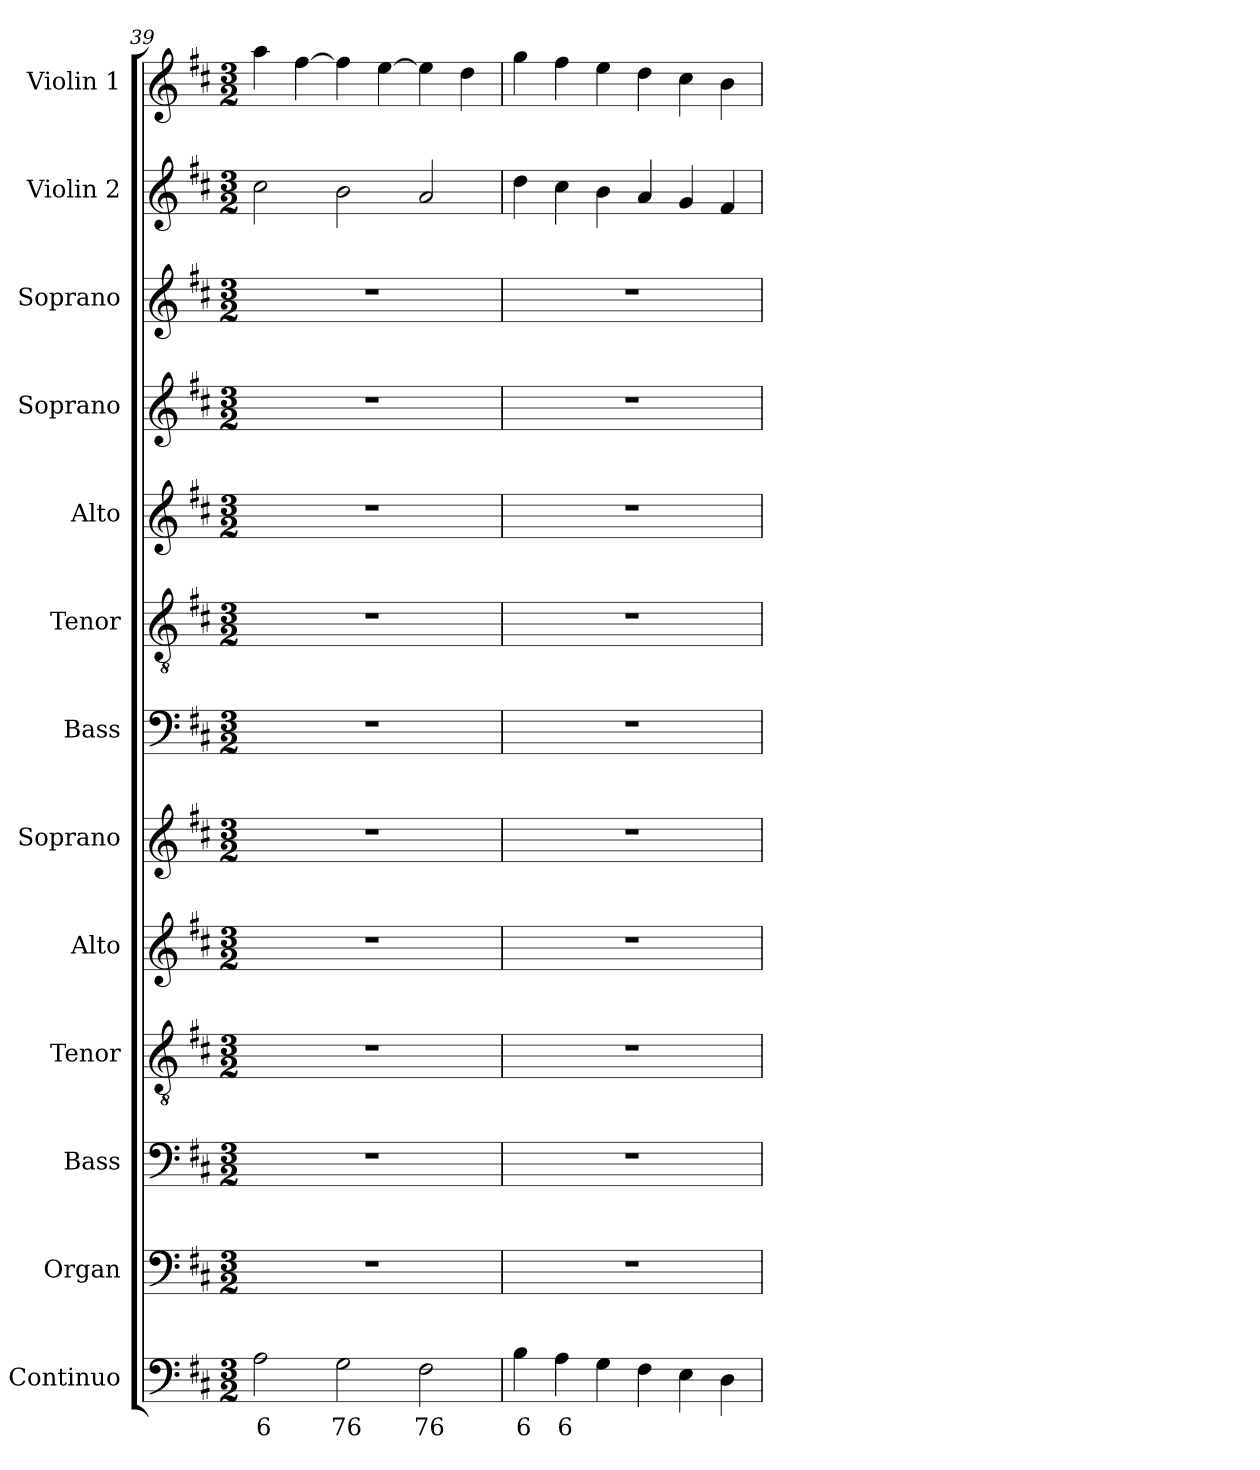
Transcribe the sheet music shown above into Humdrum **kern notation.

**kern	**text	**kern	**kern	**kern	**kern	**kern	**kern	**kern	**kern	**kern	**kern	**kern	**kern
*part13	*part13	*part12	*part11	*part10	*part9	*part8	*part7	*part6	*part5	*part4	*part3	*part2	*part1
*staff13	*staff13	*staff12	*staff11	*staff10	*staff9	*staff8	*staff7	*staff6	*staff5	*staff4	*staff3	*staff2	*staff1
*I"Continuo	*	*I"Organ	*I"Bass	*I"Tenor	*I"Alto	*I"Soprano	*I"Bass	*I"Tenor	*I"Alto	*I"Soprano	*I"Soprano	*I"Violin 2	*I"Violin 1
*I'Cont.	*	*I'Org.	*I'B.	*I'T.	*I'A.	*I'S.	*I'B.	*I'T.	*I'A.	*I'S.	*I'S.	*I'Vln. 2	*I'Vln. 1
*clefF4	*	*clefF4	*clefF4	*clefGv2	*clefG2	*clefG2	*clefF4	*clefGv2	*clefG2	*clefG2	*clefG2	*clefG2	*clefG2
*	*	*	*	*ITrd7c12	*	*	*	*ITrd7c12	*	*	*	*	*
*k[f#c#]	*	*k[f#c#]	*k[f#c#]	*k[f#c#]	*k[f#c#]	*k[f#c#]	*k[f#c#]	*k[f#c#]	*k[f#c#]	*k[f#c#]	*k[f#c#]	*k[f#c#]	*k[f#c#]
*D:	*	*D:	*D:	*D:	*D:	*D:	*D:	*D:	*D:	*D:	*D:	*D:	*D:
*M3/2	*	*M3/2	*M3/2	*M3/2	*M3/2	*M3/2	*M3/2	*M3/2	*M3/2	*M3/2	*M3/2	*M3/2	*M3/2
=39	=39	=39	=39	=39	=39	=39	=39	=39	=39	=39	=39	=39	=39
!	!LO:LY:b:color=#000000	!LO:N:vis=1	!LO:N:vis=1	!LO:N:vis=1	!LO:N:vis=1	!LO:N:vis=1	!LO:N:vis=1	!LO:N:vis=1	!LO:N:vis=1	!LO:N:vis=1	!LO:N:vis=1	!	!
2Ai\	6	1.r	1.r	1.r	1.r	1.r	1.r	1.r	1.r	1.r	1.r	2cc#i\	4aai\
.	.	.	.	.	.	.	.	.	.	.	.	.	[>4ff#i\
!	!LO:LY:b:color=#000000	!	!	!	!	!	!	!	!	!	!	!	!
2Gi\	76	.	.	.	.	.	.	.	.	.	.	2bi\	4ff#i\]
.	.	.	.	.	.	.	.	.	.	.	.	.	[>4eei\
!	!LO:LY:b:color=#000000	!	!	!	!	!	!	!	!	!	!	!	!
2F#i\	76	.	.	.	.	.	.	.	.	.	.	2ai/	4eei\]
.	.	.	.	.	.	.	.	.	.	.	.	.	4ddi\
=40	=40	=40	=40	=40	=40	=40	=40	=40	=40	=40	=40	=40	=40
!	!LO:LY:b:color=#000000	!LO:N:vis=1	!LO:N:vis=1	!LO:N:vis=1	!LO:N:vis=1	!LO:N:vis=1	!LO:N:vis=1	!LO:N:vis=1	!LO:N:vis=1	!LO:N:vis=1	!LO:N:vis=1	!	!
4Bi\	6	1.r	1.r	1.r	1.r	1.r	1.r	1.r	1.r	1.r	1.r	4ddi\	4ggi\
!	!LO:LY:b:color=#000000	!	!	!	!	!	!	!	!	!	!	!	!
4Ai\	6	.	.	.	.	.	.	.	.	.	.	4cc#i\	4ff#i\
4Gi\	.	.	.	.	.	.	.	.	.	.	.	4bi\	4eei\
4F#i\	.	.	.	.	.	.	.	.	.	.	.	4ai/	4ddi\
4Ei\	.	.	.	.	.	.	.	.	.	.	.	4gi/	4cc#i\
4Di\	.	.	.	.	.	.	.	.	.	.	.	4f#i/	4bi\
=	=	=	=	=	=	=	=	=	=	=	=	=	=
*-	*-	*-	*-	*-	*-	*-	*-	*-	*-	*-	*-	*-	*-
